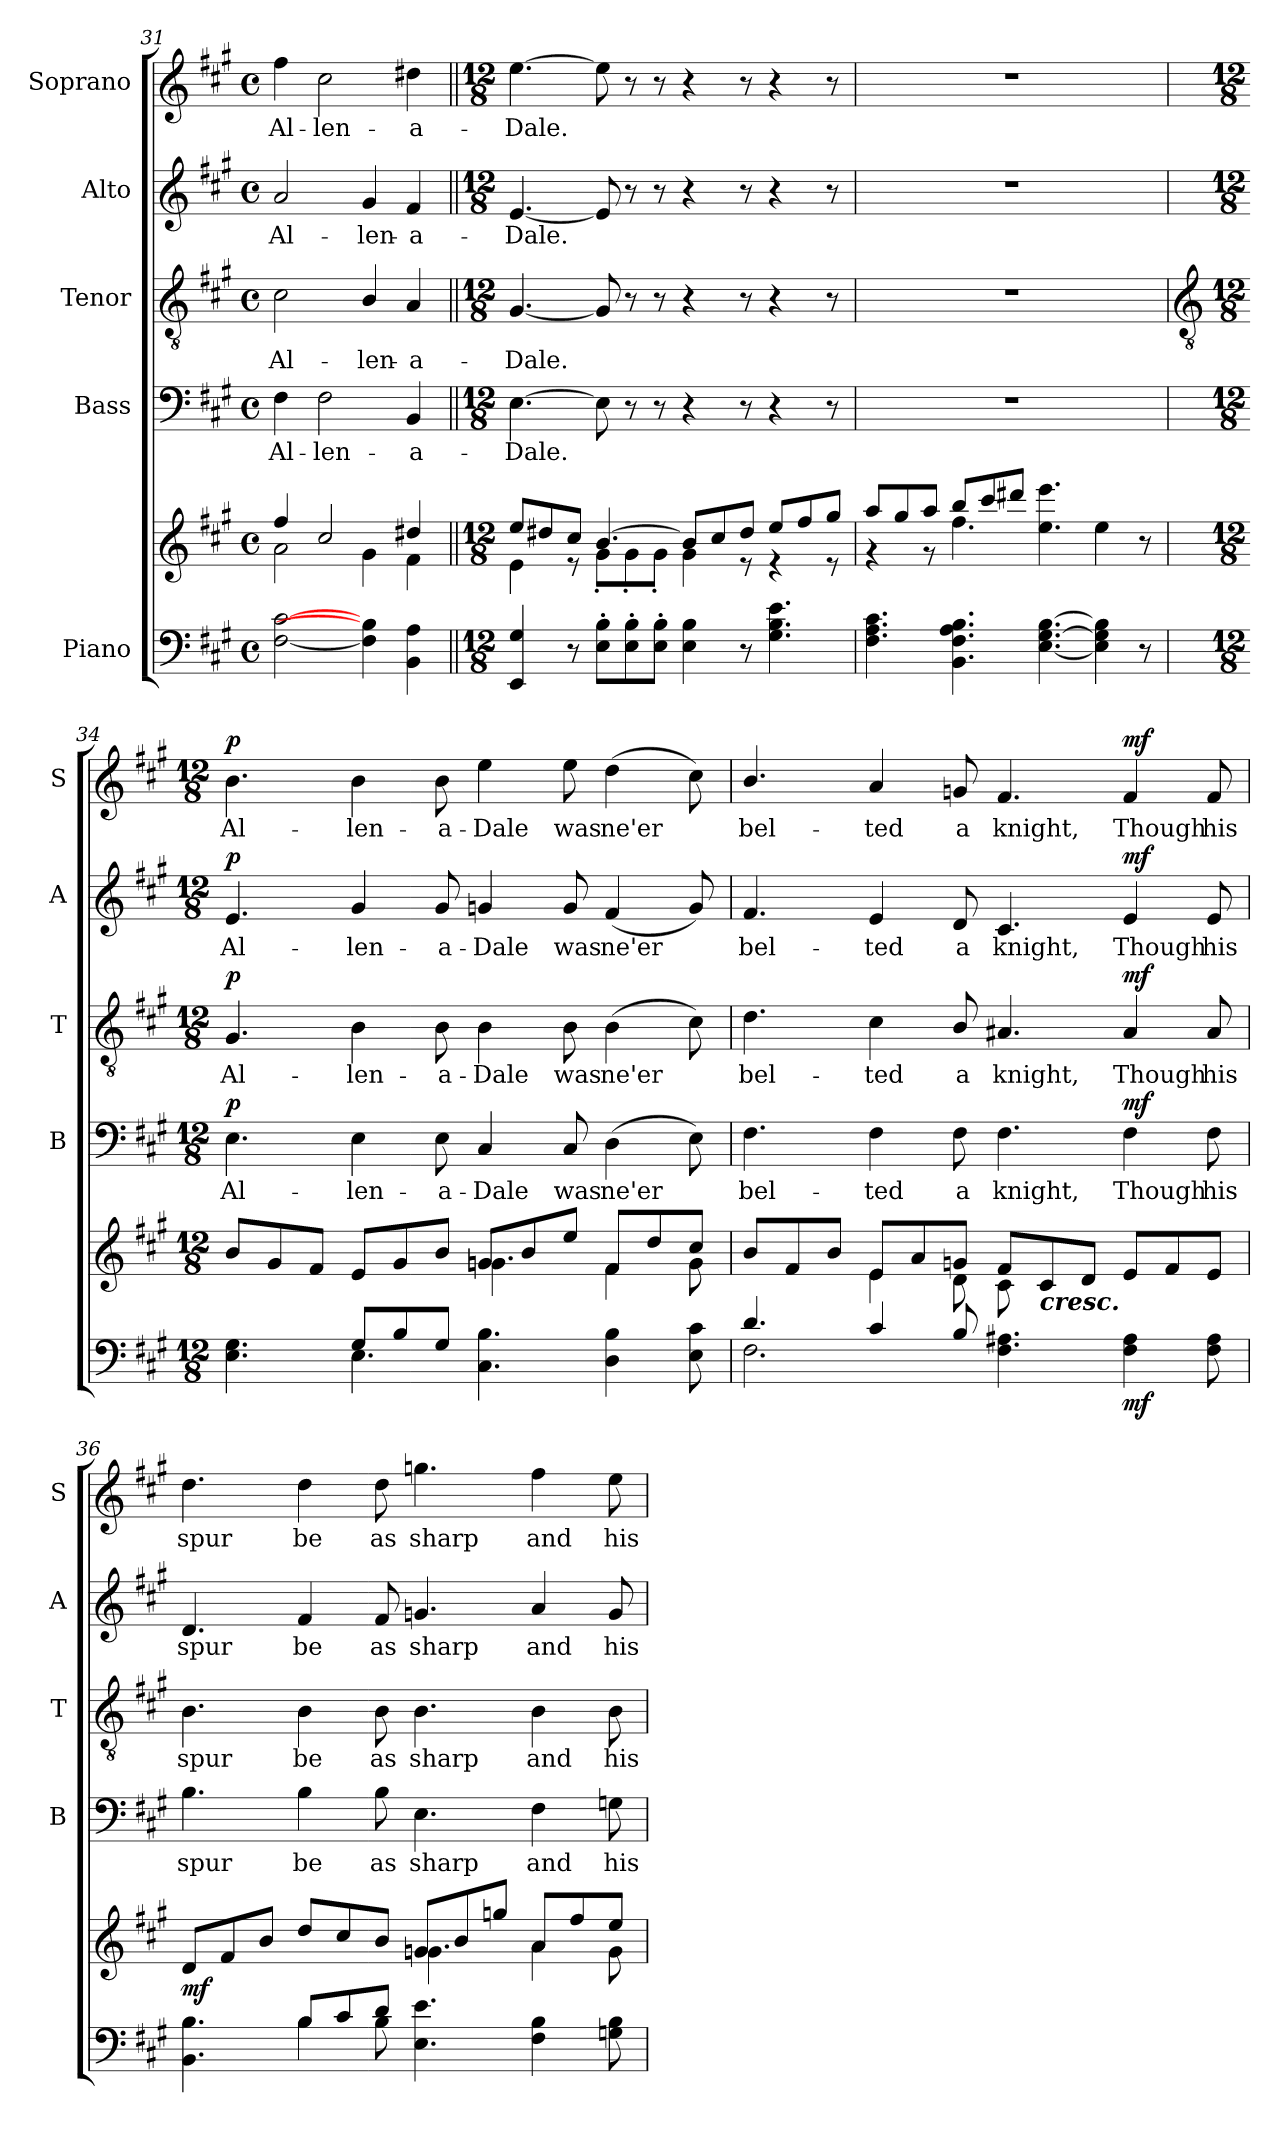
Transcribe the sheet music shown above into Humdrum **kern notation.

**kern	**kern	**dynam	**kern	**text	**dynam	**kern	**text	**dynam	**kern	**text	**dynam	**kern	**text	**dynam
*part5	*part5	*part5	*part4	*part4	*part4	*part3	*part3	*part3	*part2	*part2	*part2	*part1	*part1	*part1
*staff6	*staff5	*staff5/6	*staff4	*staff4	*staff4	*staff3	*staff3	*staff3	*staff2	*staff2	*staff2	*staff1	*staff1	*staff1
*I"Piano	*	*	*I"Bass	*	*	*I"Tenor	*	*	*I"Alto	*	*	*I"Soprano	*	*
*	*	*	*I'B	*	*	*I'T	*	*	*I'A	*	*	*I'S	*	*
*clefF4	*clefG2	*	*clefF4	*	*	*clefGv2	*	*	*clefG2	*	*	*clefG2	*	*
*k[f#c#g#]	*k[f#c#g#]	*	*k[f#c#g#]	*	*	*k[f#c#g#]	*	*	*k[f#c#g#]	*	*	*k[f#c#g#]	*	*
*A:	*A:	*	*A:	*	*	*A:	*	*	*A:	*	*	*A:	*	*
*M4/4	*M4/4	*	*M4/4	*	*	*M4/4	*	*	*M4/4	*	*	*M4/4	*	*
*met(c)	*met(c)	*	*met(c)	*	*	*met(c)	*	*	*met(c)	*	*	*met(c)	*	*
=31	=31	=31	=31	=31	=31	=31	=31	=31	=31	=31	=31	=31	=31	=31
*	*^	*	*	*	*	*	*	*	*	*	*	*	*	*
!	!	!	!	!	!LO:LY:b	!	!	!LO:LY:b	!	!	!LO:LY:b	!	!	!LO:LY:b	!
[2F# [2c#	4ff#/	2a\	.	4F#	Al-	.	2c#	Al-	.	2a	Al-	.	4ff#	Al-	.
!	!	!	!	!	!LO:LY:b	!	!	!	!	!	!	!	!	!LO:LY:b	!
.	2cc#/	.	.	2F#	-len-	.	.	.	.	.	.	.	2cc#	-len-	.
!	!	!	!	!	!	!	!	!LO:LY:b	!	!	!LO:LY:b	!	!	!	!
4F#] 4B]	.	4g#\	.	.	.	.	4B/	-len-	.	4g#	-len-	.	.	.	.
!	!	!	!	!	!LO:LY:b	!	!	!LO:LY:b	!	!	!LO:LY:b	!	!	!LO:LY:b	!
4BB 4A	4dd#X/	4f#\	.	4BB	-a-	.	4A	-a-	.	4f#	-a-	.	4dd#X	-a-	.
=32||	=32||	=32||	=32||	=32||	=32||	=32||	=32||	=32||	=32||	=32||	=32||	=32||	=32||	=32||	=32||
*M12/8	*M12/8	*	*	*M12/8	*	*	*M12/8	*	*	*M12/8	*	*	*M12/8	*	*
!	!	!	!	!	!LO:LY:b	!	!	!LO:LY:b	!	!	!LO:LY:b	!	!	!LO:LY:b	!
4EE 4G#	8ee/L	4e\	.	[4.E	-Dale.	.	[4.G#	-Dale.	.	[4.e	-Dale.	.	[4.ee	-Dale.	.
.	8dd#X/	.	.	.	.	.	.	.	.	.	.	.	.	.	.
8r	8cc#/J	8r	.	.	.	.	.	.	.	.	.	.	.	.	.
8E' 8B'L	[4.b/	8g#'\L	.	8E]	.	.	8G#]	.	.	8e]	.	.	8ee]	.	.
8E' 8B'	.	8g#'\	.	8r	.	.	8r	.	.	8r	.	.	8r	.	.
8E' 8B'J	.	8g#'\J	.	8r	.	.	8r	.	.	8r	.	.	8r	.	.
4E 4B	8b/L]	4g#\	.	4r	.	.	4r	.	.	4r	.	.	4r	.	.
.	8cc#/	.	.	.	.	.	.	.	.	.	.	.	.	.	.
8r	8dd#/J	8r	.	8r	.	.	8r	.	.	8r	.	.	8r	.	.
4.G# 4.B 4.e	8ee/L	4r	.	4r	.	.	4r	.	.	4r	.	.	4r	.	.
.	8ff#/	.	.	.	.	.	.	.	.	.	.	.	.	.	.
.	8gg#/J	8r	.	8r	.	.	8r	.	.	8r	.	.	8r	.	.
=33	=33	=33	=33	=33	=33	=33	=33	=33	=33	=33	=33	=33	=33	=33	=33
!	!	!	!	!LO:N:vis=1	!	!	!LO:N:vis=1	!	!	!LO:N:vis=1	!	!	!LO:N:vis=1	!	!
4.F# 4.A 4.c#	8aa/L	4r	.	1.r	.	.	1.r	.	.	1.r	.	.	1.r	.	.
.	8gg#/	.	.	.	.	.	.	.	.	.	.	.	.	.	.
.	8aa/J	8r	.	.	.	.	.	.	.	.	.	.	.	.	.
4.BB 4.F# 4.A 4.B	8bb/L	4.ff#\	.	.	.	.	.	.	.	.	.	.	.	.	.
.	8ccc#/	.	.	.	.	.	.	.	.	.	.	.	.	.	.
.	8ddd#X/J	.	.	.	.	.	.	.	.	.	.	.	.	.	.
[4.E [4.G# [4.B	2.ryy	4.ee\ 4.eee\	.	.	.	.	.	.	.	.	.	.	.	.	.
4E] 4G#] 4B]	.	4ee\	.	.	.	.	.	.	.	.	.	.	.	.	.
8r	.	8r	.	.	.	.	.	.	.	.	.	.	.	.	.
!!LO:LB:g=z
=34	=34	=34	=34	=34	=34	=34	=34	=34	=34	=34	=34	=34	=34	=34	=34
*	*	*	*	*	*	*	*clefGv2	*	*	*	*	*	*	*	*
*M12/8	*M12/8	*	*	*M12/8	*	*	*M12/8	*	*	*M12/8	*	*	*M12/8	*	*
*^	*	*	*	*	*	*	*	*	*	*	*	*	*	*	*
!	!	!	!	!	!	!LO:LY:b	!LO:DY:b	!	!LO:LY:b	!LO:DY:b	!	!LO:LY:b	!LO:DY:b	!	!LO:LY:b	!LO:DY:b
4.ryy	4.E\ 4.G#\	8b/L	2.ryy	.	4.E	Al-	p	4.G#	Al-	p	4.e	Al-	p	4.b	Al-	p
.	.	8g#/	.	.	.	.	.	.	.	.	.	.	.	.	.	.
.	.	8f#/J	.	.	.	.	.	.	.	.	.	.	.	.	.	.
!	!	!	!	!	!	!LO:LY:b	!	!	!LO:LY:b	!	!	!LO:LY:b	!	!	!LO:LY:b	!
8G#/L	4.E\	8e/L	.	.	4E	-len-	.	4B	-len-	.	4g#	-len-	.	4b	-len-	.
8B/	.	8g#/	.	.	.	.	.	.	.	.	.	.	.	.	.	.
!	!	!	!	!	!	!LO:LY:b	!	!	!LO:LY:b	!	!	!LO:LY:b	!	!	!LO:LY:b	!
8G#/J	.	8b/J	.	.	8E	-a-	.	8B	-a-	.	8g#	-a-	.	8b	-a-	.
!	!	!	!	!	!	!LO:LY:b	!	!	!LO:LY:b	!	!	!LO:LY:b	!	!	!LO:LY:b	!
2.ryy	4.C#\ 4.B\	8gn/L	4.gn\	.	4C#	-Dale	.	4B	-Dale	.	4gn	-Dale	.	4ee	-Dale	.
.	.	8b/	.	.	.	.	.	.	.	.	.	.	.	.	.	.
!	!	!	!	!	!	!LO:LY:b	!	!	!LO:LY:b	!	!	!LO:LY:b	!	!	!LO:LY:b	!
.	.	8ee/J	.	.	8C#	was	.	8B	was	.	8g	was	.	8ee	was	.
!	!	!	!	!	!	!LO:LY:b	!	!	!LO:LY:b	!	!	!LO:LY:b	!	!	!LO:LY:b	!
.	4D\ 4B\	8f#/L	4f#\	.	(>4D	ne'er	.	(>4B	ne'er	.	(<4f#	ne'er	.	(>4dd	ne'er	.
.	.	8dd/	.	.	.	.	.	.	.	.	.	.	.	.	.	.
.	8E\ 8c#\	8cc#/J	8g\	.	8E)	.	.	8c#)	.	.	8g)	.	.	8cc#)	.	.
=35	=35	=35	=35	=35	=35	=35	=35	=35	=35	=35	=35	=35	=35	=35	=35	=35
!	!	!	!	!	!	!LO:LY:b	!	!	!LO:LY:b	!	!	!LO:LY:b	!	!	!LO:LY:b	!
4.d/	2.F#\	8b/L	4.ryy	.	4.F#	bel-	.	4.d\	bel-	.	4.f#/	bel-	.	4.b/	bel-	.
.	.	8f#/	.	.	.	.	.	.	.	.	.	.	.	.	.	.
.	.	8b/J	.	.	.	.	.	.	.	.	.	.	.	.	.	.
!	!	!	!	!	!	!LO:LY:b	!	!	!LO:LY:b	!	!	!LO:LY:b	!	!	!LO:LY:b	!
4c#/	.	8e/L	4e\	.	4F#	-ted	.	4c#	-ted	.	4e	-ted	.	4a	-ted	.
.	.	8a/	.	.	.	.	.	.	.	.	.	.	.	.	.	.
!	!	!	!	!	!	!LO:LY:b	!	!	!LO:LY:b	!	!	!LO:LY:b	!	!	!LO:LY:b	!
8B/	.	8gn/J	8d\	.	8F#	a	.	8B/	a	.	8d	a	.	8gn	a	.
!	!	!	!	!	!	!LO:LY:b	!	!	!LO:LY:b	!	!	!LO:LY:b	!	!	!LO:LY:b	!
2.ryy	4.F#\ 4.A#X\	8f#/L	8c#\	.	4.F#	knight,	.	4.A#X	knight,	.	4.c#	knight,	.	4.f#	knight,	.
!	!	!LO:TX:b:Bi:t=cresc.	!	!	!	!	!	!	!	!	!	!	!	!	!	!
.	.	8c#/	8ryy	.	.	.	.	.	.	.	.	.	.	.	.	.
.	.	8d/J	8ryy	.	.	.	.	.	.	.	.	.	.	.	.	.
!	!	!	!	!LO:DY:b=2	!	!LO:LY:b	!LO:DY:b	!	!LO:LY:b	!LO:DY:b	!	!LO:LY:b	!LO:DY:b	!	!LO:LY:b	!LO:DY:b
.	4F#\ 4A#\	8e/L	4.ryy	mf	4F#	Though	mf	4A#	Though	mf	4e	Though	mf	4f#	Though	mf
.	.	8f#/	.	.	.	.	.	.	.	.	.	.	.	.	.	.
!	!	!	!	!	!	!LO:LY:b	!	!	!LO:LY:b	!	!	!LO:LY:b	!	!	!LO:LY:b	!
.	8F#\ 8A#\	8e/J	.	.	8F#	his	.	8A#	his	.	8e	his	.	8f#	his	.
=36	=36	=36	=36	=36	=36	=36	=36	=36	=36	=36	=36	=36	=36	=36	=36	=36
!	!	!	!	!LO:DY:b	!	!LO:LY:b	!	!	!LO:LY:b	!	!	!LO:LY:b	!	!	!LO:LY:b	!
4.ryy	4.BB\ 4.B\	8d/L	2.ryy	mf	4.B	spur	.	4.B	spur	.	4.d	spur	.	4.dd	spur	.
.	.	8f#/	.	.	.	.	.	.	.	.	.	.	.	.	.	.
.	.	8b/J	.	.	.	.	.	.	.	.	.	.	.	.	.	.
!	!	!	!	!	!	!LO:LY:b	!	!	!LO:LY:b	!	!	!LO:LY:b	!	!	!LO:LY:b	!
8B/L	4B\	8dd/L	.	.	4B	be	.	4B	be	.	4f#	be	.	4dd	be	.
8c#/	.	8cc#/	.	.	.	.	.	.	.	.	.	.	.	.	.	.
!	!	!	!	!	!	!LO:LY:b	!	!	!LO:LY:b	!	!	!LO:LY:b	!	!	!LO:LY:b	!
8d/J	8B\	8b/J	.	.	8B	as	.	8B	as	.	8f#	as	.	8dd	as	.
!	!	!	!	!	!	!LO:LY:b	!	!	!LO:LY:b	!	!	!LO:LY:b	!	!	!LO:LY:b	!
2.ryy	4.E\ 4.e\	8gn/L	4.gn\	.	4.E	sharp	.	4.B	sharp	.	4.gn	sharp	.	4.ggn	sharp	.
.	.	8b/	.	.	.	.	.	.	.	.	.	.	.	.	.	.
.	.	8ggn/J	.	.	.	.	.	.	.	.	.	.	.	.	.	.
!	!	!	!	!	!	!LO:LY:b	!	!	!LO:LY:b	!	!	!LO:LY:b	!	!	!LO:LY:b	!
.	4F#\ 4B\	8a/L	4a\	.	4F#	and	.	4B	and	.	4a	and	.	4ff#	and	.
.	.	8ff#/	.	.	.	.	.	.	.	.	.	.	.	.	.	.
!	!	!	!	!	!	!LO:LY:b	!	!	!LO:LY:b	!	!	!LO:LY:b	!	!	!LO:LY:b	!
.	8Gn\ 8B\	8ee/J	8g\	.	8Gn	his	.	8B	his	.	8g	his	.	8ee	his	.
*v	*v	*	*	*	*	*	*	*	*	*	*	*	*	*	*	*
*	*v	*v	*	*	*	*	*	*	*	*	*	*	*	*	*
=	=	=	=	=	=	=	=	=	=	=	=	=	=	=
*-	*-	*-	*-	*-	*-	*-	*-	*-	*-	*-	*-	*-	*-	*-
